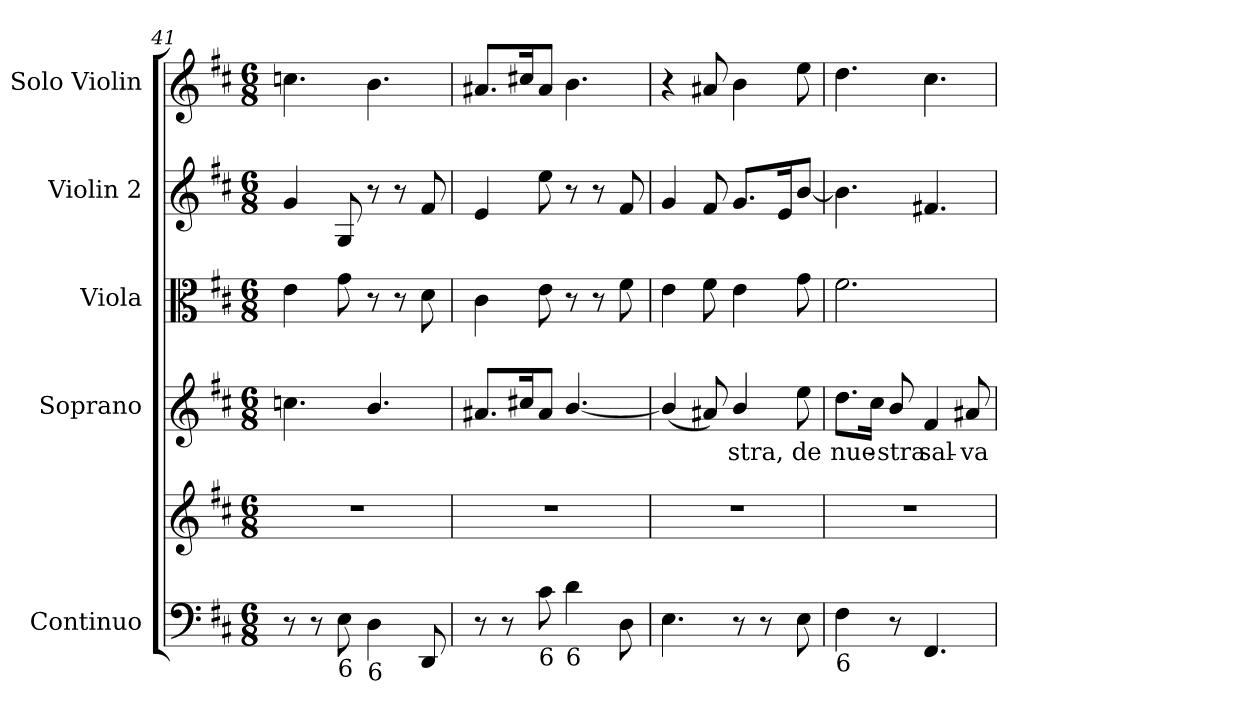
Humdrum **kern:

**kern	**kern	**kern	**text	**kern	**kern	**kern
*part5	*part5	*part4	*part4	*part3	*part2	*part1
*staff6	*staff5	*staff4	*staff4	*staff3	*staff2	*staff1
*I"Continuo	*	*I"Soprano	*	*I"Viola	*I"Violin 2	*I"Solo Violin
*I'Cont.	*	*I'S.	*	*I'Vla.	*I'Vln. 2	*I'Vln.
*clefF4	*clefG2	*clefG2	*	*clefC3	*clefG2	*clefG2
*k[f#c#]	*k[f#c#]	*k[f#c#]	*	*k[f#c#]	*k[f#c#]	*k[f#c#]
*D:	*D:	*D:	*	*D:	*D:	*D:
*M6/8	*M6/8	*M6/8	*	*M6/8	*M6/8	*M6/8
=41	=41	=41	=41	=41	=41	=41
!	!LO:N:vis=1	!	!	!	!	!
8r	2.r	4.ccni\	.	4ei\	4gi/	4.ccni\
8r	.	.	.	.	.	.
!LO:TX:b:t=6	!	!	!	!	!	!
8Ei\	.	.	.	8gi\	8Gi/	.
!LO:TX:b:t=6	!	!	!	!	!	!
4Di\	.	4.bi/	.	8r	8r	4.bi\
.	.	.	.	8r	8r	.
8DDi/	.	.	.	8di\	8f#i/	.
!!LO:LB:g=z
=42	=42	=42	=42	=42	=42	=42
!	!LO:N:vis=1	!	!	!	!	!
8r	2.r	8.a#Xi/L	.	4c#i\	4ei/	8.a#Xi/L
8r	.	.	.	.	.	.
.	.	16cc#Xi/k	.	.	.	16cc#Xi/k
!LO:TX:b:t=6	!	!	!	!	!	!
8c#i\	.	8a#i/J	.	8ei\	8eei\	8a#i/J
!LO:TX:b:t=6	!	!	!	!	!	!
4di\	.	[4.bi/	.	8r	8r	4.bi\
.	.	.	.	8r	8r	.
8Di\	.	.	.	8f#i\	8f#i/	.
=43	=43	=43	=43	=43	=43	=43
!	!LO:N:vis=1	!	!	!	!	!
4.Ei\	2.r	(4bi/]	.	4ei\	4gi/	4r
.	.	8a#Xi/)	.	8f#i\	8f#i/	8a#Xi/
!	!	!	!LO:LY:b:color=#000000	!	!	!
8r	.	4bi/	-stra,	4ei\	8.gi/L	4bi\
8r	.	.	.	.	.	.
.	.	.	.	.	16ei/k	.
!	!	!	!LO:LY:b:color=#000000	!	!	!
8Ei\	.	8eei\	de	8gi\	[8bi/J	8eei\
=44	=44	=44	=44	=44	=44	=44
!	!LO:N:vis=1	!	!	!	!	!
!LO:TX:b:t=6	!	!	!	!	!	!
!	!	!	!LO:LY:b:color=#000000	!	!	!
4F#i\	2.r	8.ddi\L	nue-	2.f#i\	4.bi\]	4.ddi\
.	.	16cc#i\Jk	.	.	.	.
!	!	!	!LO:LY:b:color=#000000	!	!	!
8r	.	8bi/	-stra	.	.	.
!	!	!	!LO:LY:b:color=#000000	!	!	!
4.FF#i/	.	4f#i/	sal-	.	4.f#Xi/	4.cc#i\
!	!	!	!LO:LY:b:color=#000000	!	!	!
.	.	8a#Xi/	-va-	.	.	.
=	=	=	=	=	=	=
*-	*-	*-	*-	*-	*-	*-
